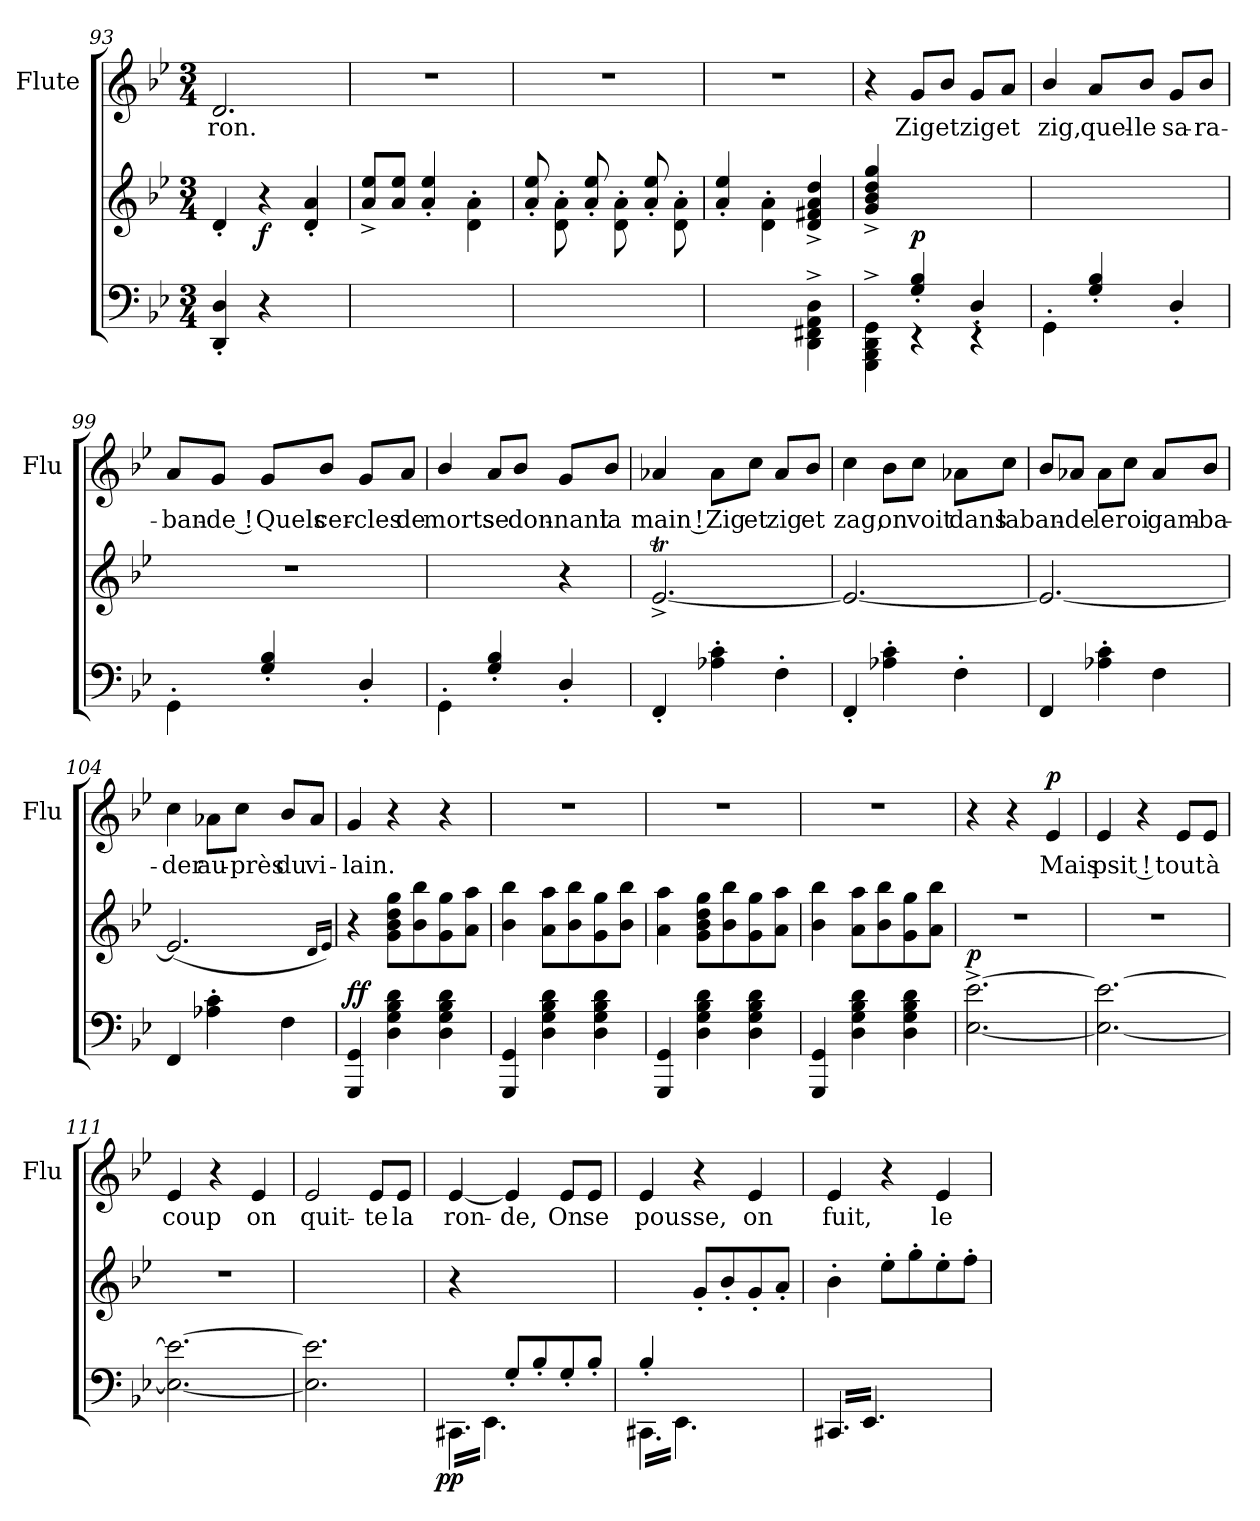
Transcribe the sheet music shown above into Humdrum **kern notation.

**kern	**kern	**dynam	**kern	**text	**dynam
*part2	*part2	*part2	*part1	*part1	*part1
*staff3	*staff2	*staff2/3	*staff1	*staff1	*staff1
*	*	*	*I"Flute	*	*
*	*	*	*I'Flu	*	*
*clefF4	*clefG2	*	*clefG2	*	*
*k[b-e-]	*k[b-e-]	*	*k[b-e-]	*	*
*B-:	*B-:	*	*B-:	*	*
*M3/4	*M3/4	*	*M3/4	*	*
=93	=93	=93	=93	=93	=93
4DD'</ 4D'</	4d'</	.	2.d/	-ron.	.
!	!	!LO:DY:b	!	!	!
4r	4r	f	.	.	.
4ryy	4d'</ 4a'</	.	.	.	.
!!LO:LB:g=z
=94	=94	=94	=94	=94	=94
2ryy	8a^>/ 8ee-^>/L	.	2.r	.	.
.	8a/ 8ee-/J	.	.	.	.
.	4a'>/ 4ee-'>/	.	.	.	.
4ryy	4d'>\ 4a'>\	.	.	.	.
=95	=95	=95	=95	=95	=95
2ryy	8a'>/ 8ee-'>/	.	2.r	.	.
.	8d'>\ 8a'>\	.	.	.	.
.	8a'>/ 8ee-'>/	.	.	.	.
.	8d'>\ 8a'>\	.	.	.	.
4ryy	8a'>/ 8ee-'>/	.	.	.	.
.	8d'>\ 8a'>\	.	.	.	.
=96	=96	=96	=96	=96	=96
2ryy	4a'>/ 4ee-'>/	.	2.r	.	.
.	4d'<\ 4a'<\	.	.	.	.
4DD^>\ 4FF#X^>\ 4AA^>\ 4D^>\	4d^>/ 4f#X^>/ 4a^>/ 4dd^>/	.	.	.	.
=97	=97	=97	=97	=97	=97
*^	*	*	*	*	*
4GGG^>\ 4BBB-^>\ 4DD^>\ 4GG^>\	4ryy	4g^>/ 4b-^>/ 4dd^>/ 4gg^>/	.	4r	.	.
!	!	!	!LO:DY:a=2	!	!	!
4rEE	4G'>/ 4B-'>/	4ryy	p	8g/L	Zig	.
.	.	.	.	8b-/J	et	.
4rEE	4D'>/	4ryy	.	8g/L	zig	.
.	.	.	.	8a/J	et	.
*v	*v	*	*	*	*	*
=98	=98	=98	=98	=98	=98
4GG'>\	2ryy	.	4b-/	zig,	.
4G'>/ 4B-'>/	.	.	8a/L	quel-	.
.	.	.	8b-/J	-le	.
4D'>/	4ryy	.	8g/L	sa-	.
.	.	.	8b-/J	-ra-	.
!!LO:PB:g=z
=99	=99	=99	=99	=99	=99
4GG'>\	2.r	.	8a/L	-ban-	.
.	.	.	8g/J	-de !	.
4G'>/ 4B-'>/	.	.	8g/L	Quels	.
.	.	.	8b-/J	cer-	.
4D'>/	.	.	8g/L	-cles	.
.	.	.	8a/J	de	.
=100	=100	=100	=100	=100	=100
4GG'>\	2ryy	.	4b-/	morts	.
4G'>/ 4B-'>/	.	.	8a/L	se	.
.	.	.	8b-/J	don-	.
4D'>/	4r	.	8g/L	-nant	.
.	.	.	8b-/J	la	.
=101	=101	=101	=101	=101	=101
4FF'>/	[2.e-T^</	.	4a-X/	main !	.
4A-X'>\ 4c'>\	.	.	8a-\L	Zig	.
.	.	.	8cc\J	et	.
4F'>\	.	.	8a-/L	zig	.
.	.	.	8b-/J	et	.
=102	=102	=102	=102	=102	=102
4FF'>/	2.e-/_	.	4cc\	zag,	.
4A-X'>\ 4c'>\	.	.	8b-\L	on	.
.	.	.	8cc\J	voit	.
4F'>\	.	.	8a-X\L	dans	.
.	.	.	8cc\J	la	.
!!LO:LB:g=z
=103	=103	=103	=103	=103	=103
4FF/	2.e-/_	.	8b-/L	ban-	.
.	.	.	8a-X/J	-de	.
4A-X'>\ 4c'>\	.	.	8a-\L	le	.
.	.	.	8cc\J	roi	.
4F\	.	.	8a-/L	gam-	.
.	.	.	8b-/J	-ba-	.
=104	=104	=104	=104	=104	=104
4FF/	(<2.e-/]	.	4cc\	-der	.
4A-X'>\ 4c'>\	.	.	8a-X\L	au-	.
.	.	.	8cc\J	-près	.
4F\	.	.	8b-/L	du	.
.	.	.	8a-/J	vi-	.
.	16qqd/LL	.	.	.	.
.	16qqe-/JJ)	.	.	.	.
=105	=105	=105	=105	=105	=105
!	!	!LO:DY:a=2	!	!	!
4GGG/ 4GG/	4r	ff	4g/	-lain.	.
4D\ 4G\ 4B-\ 4d\	8g\ 8b-\ 8dd\ 8gg\L	.	4r	.	.
.	8b-\ 8bb-\	.	.	.	.
4D\ 4G\ 4B-\ 4d\	8g\ 8gg\	.	4r	.	.
.	8a\ 8aa\J	.	.	.	.
=106	=106	=106	=106	=106	=106
4GGG/ 4GG/	4b-\ 4bb-\	.	2.r	.	.
4D\ 4G\ 4B-\ 4d\	8a\ 8aa\L	.	.	.	.
.	8b-\ 8bb-\	.	.	.	.
4D\ 4G\ 4B-\ 4d\	8g\ 8gg\	.	.	.	.
.	8b-\ 8bb-\J	.	.	.	.
!!LO:LB:g=z
=107	=107	=107	=107	=107	=107
4GGG/ 4GG/	4a\ 4aa\	.	2.r	.	.
4D\ 4G\ 4B-\ 4d\	8g\ 8b-\ 8dd\ 8gg\L	.	.	.	.
.	8b-\ 8bb-\	.	.	.	.
4D\ 4G\ 4B-\ 4d\	8g\ 8gg\	.	.	.	.
.	8a\ 8aa\J	.	.	.	.
=108	=108	=108	=108	=108	=108
4GGG/ 4GG/	4b-\ 4bb-\	.	2.r	.	.
4D\ 4G\ 4B-\ 4d\	8a\ 8aa\L	.	.	.	.
.	8b-\ 8bb-\	.	.	.	.
4D\ 4G\ 4B-\ 4d\	8g\ 8gg\	.	.	.	.
.	8a\ 8bb-\J	.	.	.	.
=109	=109	=109	=109	=109	=109
!	!	!LO:DY:b	!	!	!
[2.E-^>\ [2.e-^>\	2.r	p	4r	.	.
.	.	.	4r	.	.
!	!	!	!	!	!LO:DY:a
.	.	.	4e-/	Mais	p
=110	=110	=110	=110	=110	=110
2.E-_\ 2.e-_\	2.r	.	4e-/	psit !	.
.	.	.	4r	.	.
.	.	.	8e-/L	tout	.
.	.	.	8e-/J	à	.
=111	=111	=111	=111	=111	=111
2.E-_\ 2.e-_\	2.r	.	4e-/	coup	.
.	.	.	4r	.	.
.	.	.	4e-/	on	.
!!LO:LB:g=z
=112	=112	=112	=112	=112	=112
2.E-]\ 2.e-]\	2ryy	.	2e-/	quit-	.
.	4ryy	.	8e-/L	-te	.
.	.	.	8e-/J	la	.
=113	=113	=113	=113	=113	=113
!LO:N:vis=4.	!	!LO:DY:b=2:cj	!	!	!
*^	*	*	*	*	*
*tremolo	*	*	*	*	*	*
16CC#X\LL	4ryy	4r	pp	[4e-/	ron-	.
16EE-\	.	.	.	.	.	.
16CC#X\	.	.	.	.	.	.
!LO:N:vis=4.	!	!	!	!	!	!
16EE-\	.	.	.	.	.	.
16CC#X\	8G'>/L	4ryy	.	4e-/]	-de,	.
16EE-\JJ	.	.	.	.	.	.
*Xtremolo	*	*	*	*	*	*
4.ryy	8B-'>/	.	.	.	.	.
.	.	.	.	.	.	.
.	8G'>/	4ryy	.	8e-/L	On	.
.	8B-'>/J	.	.	8e-/J	se	.
=114	=114	=114	=114	=114	=114	=114
!LO:N:vis=4.	!	!	!	!	!	!
*tremolo	*	*	*	*	*	*
16CC#X\LL	4B-'>/	4ryy	.	4e-/	pousse,	.
16EE-\	.	.	.	.	.	.
16CC#X\	.	.	.	.	.	.
!LO:N:vis=4.	!	!	!	!	!	!
16EE-\	.	.	.	.	.	.
16CC#X\	4ryy	8g'</L	.	4r	.	.
16EE-\JJ	.	.	.	.	.	.
4.ryy	.	8b-'</	.	.	.	.
.	.	.	.	.	.	.
.	4ryy	8g'</	.	4e-/	on	.
.	.	8a'</J	.	.	.	.
*v	*v	*	*	*	*	*
=115	=115	=115	=115	=115	=115
!LO:N:vis=4.	!	!	!	!	!
16CC#X/LL	4b-'>\	.	4e-/	fuit,	.
16EE-/	.	.	.	.	.
16CC#X/	.	.	.	.	.
!LO:N:vis=4.	!	!	!	!	!
16EE-/	.	.	.	.	.
16CC#X/	8ee-'>\L	.	4r	.	.
16EE-/JJ	.	.	.	.	.
*Xtremolo	*	*	*	*	*
4.ryy	8gg'>\	.	.	.	.
.	.	.	.	.	.
.	8ee-'>\	.	4e-/	le	.
.	8ff'>\J	.	.	.	.
=	=	=	=	=	=
*-	*-	*-	*-	*-	*-
